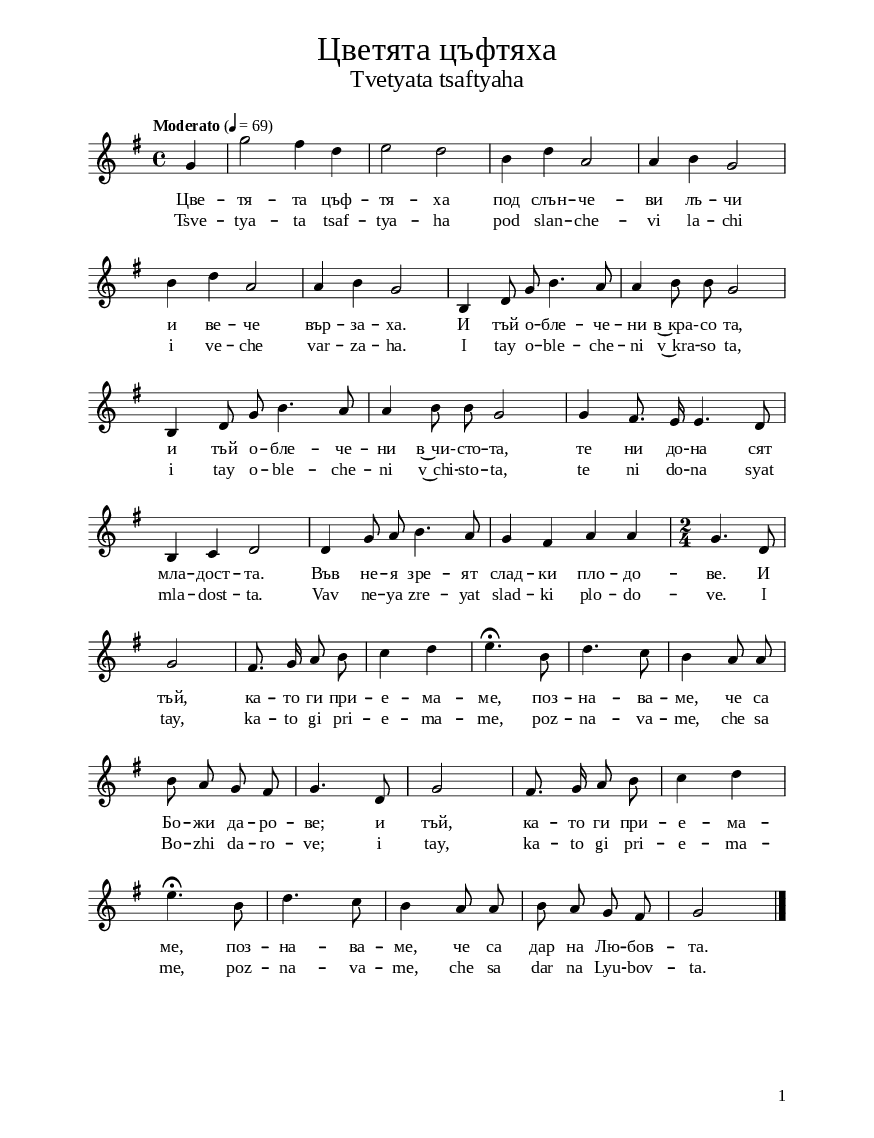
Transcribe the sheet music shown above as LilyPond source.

\version "2.24.0"

% include paper part and global functions
\include "include/globals.ily"

\bookpart {
  \label #'ref113
  \tocItem \markup "Цветята цъфтяха – Tvetyata tsaftyaha"
  \include "include/bookpart-paper.ily"
  \score {
    \include "include/score-layout.ily"


    \new Voice \absolute {
      \clef treble
      \key g \major
      \time 4/4
      \tempoFunc "Moderato" 4 "69"
      \autoBeamOff

      \partial 4

      g'4 | g''2 fis''4 d''4 |e''2 d''2 | b'4  d''4 a'2| a'4 b'4 g'2 | \break

      b'4 d''4 a'2 | a'4 b'4 g'2| b4 d'8 g'8 b'4. a'8 | a'4 b'8 b'8 g'2 | \break

      b4 d'8 g'8 b'4. a'8 | a'4 b'8 b'8 g'2 | g'4 fis'8. e'16 e'4. d'8 | \break

      b4 c'4 d'2 | d'4 g'8 a'8 b'4. a'8 | g'4 fis'4 a'4 a'4 |  \time 2/4 g'4. d'8 | \break

      g'2 | fis'8. g'16 a'8 b'8 | c''4 d''4 | e''4.\fermata b'8 | d''4. c''8 | b'4 a'8 a'8 | \break

      b'8 a'8 g'8 fis'8 | g'4. d'8 | g'2 | fis'8. g'16 a'8 b'8 | c''4 d''4 | \break

      e''4.\fermata b'8 | d''4. c''8 | b'4 a'8 a'8 | b'8 a'8 g'8 fis'8 | g'2 \bar "|."
    }

    \addlyrics {
      Цве -- тя -- та цъф -- тя -- ха под слън -- че -- ви лъ -- чи

      и ве -- че вър -- за -- ха. И тъй о -- бле -- че -- ни "в~кра-" -- со та,

      и тъй о -- бле -- че -- ни "в~чи-" -- сто -- та, те ни до -- на сят

      мла -- дост -- та. Във не -- я зре -- ят слад -- ки пло -- до -- ве. И

      тъй, ка -- то ги при -- е -- ма -- ме, поз -- на -- ва -- ме, че са

      Бо -- жи да -- ро -- ве;  и

      тъй, ка -- то ги при -- е -- ма -- ме, поз -- на -- ва -- ме, че са дар на Лю -- бов -- та.
    }
    \addlyrics {
      Tsve -- tya -- ta tsaf -- tya -- ha pod slan -- che -- vi la -- chi

      i ve -- che var -- za -- ha. I tay o -- ble -- che -- ni v~kra -- so ta,

      i tay o -- ble -- che -- ni v~chi -- sto -- ta, te ni do -- na syat

      mla -- dost -- ta. Vav ne -- ya zre -- yat slad -- ki plo -- do -- ve. I

      tay, ka -- to gi pri -- e -- ma -- me, poz -- na -- va -- me, che sa

      Bo -- zhi da -- ro -- ve;  i

      tay, ka -- to gi pri -- e -- ma -- me, poz -- na -- va -- me, che sa dar na Lyu -- bov -- ta.}
      \header {
        title = \titleFunc "Цветята цъфтяха" "Tvetyata tsaftyaha"
      }

      \midi{}

    } % score
    %\markup \dc-two "D.C.""con repitione"




    %

    % include foreign translation(s) of the song

    \pageBreak
    \version "2.24.0"

\markup \fill-line { \fontsize #deTitleFontSize "Die Blumen erblühten" }
\markup \null
\markup \null
\markup \fontsize #deCoupletFontSize {
  \hspace #10
  \override #`(baseline-skip . ,deCoupletBaselineSkip)

  \column {

  \line { " "Die Blumen erblühten unter den Strahlen der Sonne,}

  \line { " "und schon trugen sie Früchte. }

  \line { " "Und so, gekleidet in Schönheit}

  \line { " "und so, gekleidet in Reinheit,}

  \line { " "bringen sie uns die Jugend. }

  \line { " "In ihr reifen süße Früchte.}

  \line { " "Und so, wenn wir sie empfangen, }

  \line { " "erkennen wir, dass sie Gaben Gottes sind;}

  \line { " "und so, wenn wir sie empfangen,}

  \line { " "erkennen wir, dass sie eine Gabe der Liebe sind!}

    }


}


  } % bookpart
